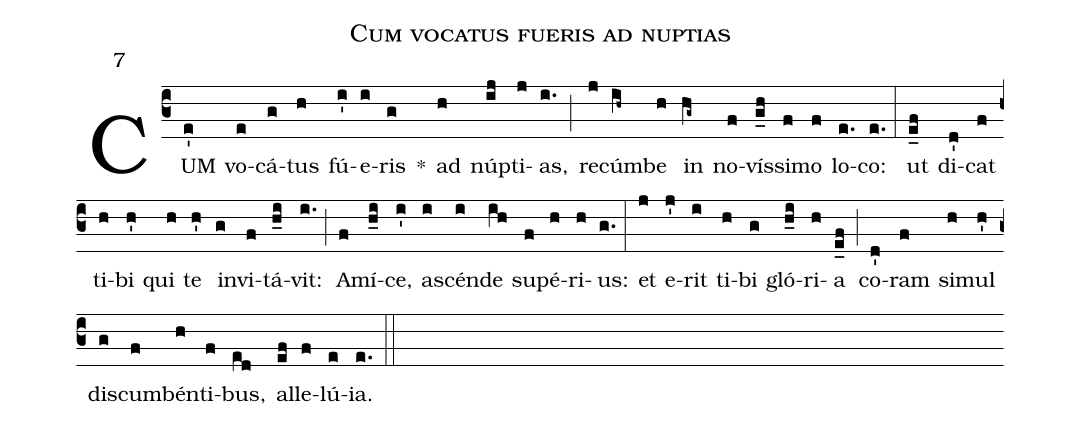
name:Cum vocatus fueris ad nuptias;
mode:7;
annotation:7;
office-part:Antiphonae;
%%
(c3) CUM(e') vo(e)cá(g)tus(h) fú(i')e(i)ris(g) *() ad(h) núp(ij)ti(j)as,(i.) (;) re(j)cúm(ih~)be(h) in(hg~) no(f)vís(g_h)si(f)mo(f) lo(e.)co:(e.) (:) ut(e_f) di(d')cat(f) ti(h)bi(h') qui(h) te(h') in(g)vi(f)tá(h_i)vit:(i.) (;) A(f)mí(h_i)ce,(i') a(i)scén(i)de(ih) su(f)pé(h)ri(h)us:(g.) (:) et(j) e(j')rit(i) ti(h)bi(g) gló(h_i)ri(h)a(e_f) (;) co(d')ram(f) si(h)mul(h') di(g)scum(f)bén(h)ti(f)bus,(ed) al(ef)le(f)lú(e)ia.(e.) (::)
